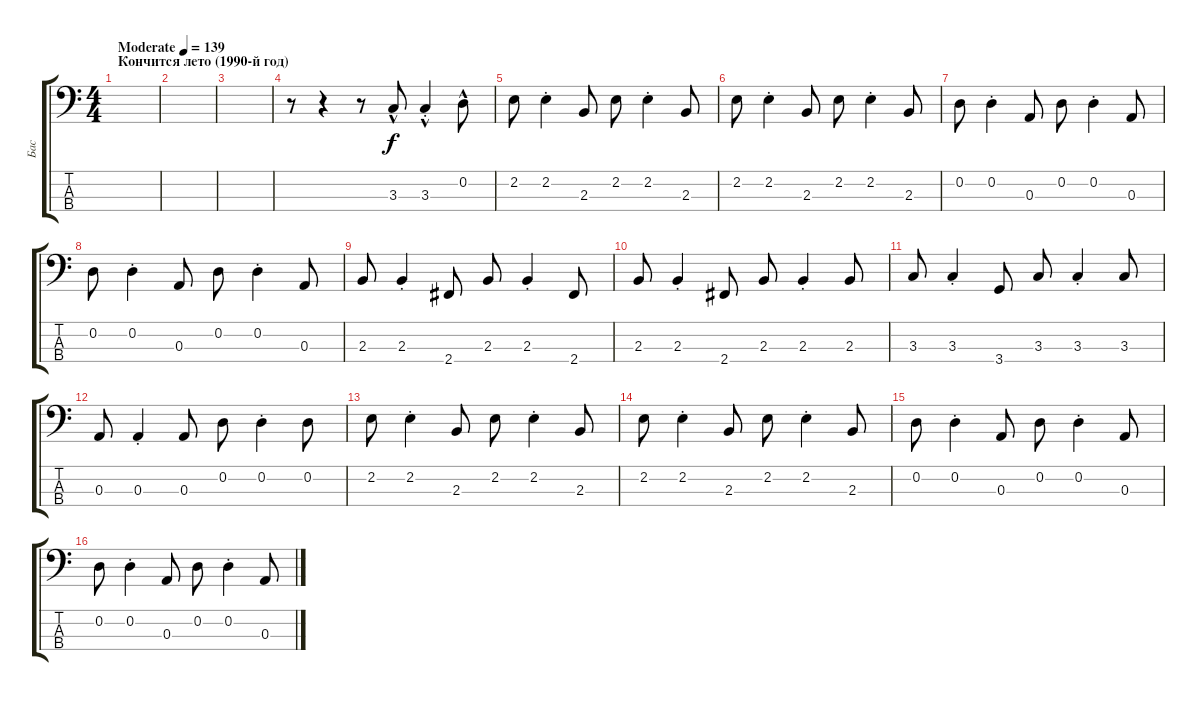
\track ("Бас" "Бас") {instrument electricbassfinger}
\staff {score tabs}
\tuning (G2 D2 A1 E1) {hide}
\ts (4 4)
\section ("" "Кончится лето (1990-й год)")
\tempo (139 "Moderate")
\clef f4
\ks c
|
|
|
r.8 r.4 r.8 3.3{hac}.8 3.3{hac st}.4 0.2{hac}.8 |
2.2.8{dy f} 2.2{st}.4 2.3.8 2.2.8 2.2{st}.4 2.3.8 |
2.2.8 2.2{st}.4 2.3.8 2.2.8 2.2{st}.4 2.3.8 |
0.2.8 0.2{st}.4 0.3.8 0.2.8 0.2{st}.4 0.3.8 |
0.2.8 0.2{st}.4 0.3.8 0.2.8 0.2{st}.4 0.3.8 |
2.3.8 2.3{st}.4 2.4.8 2.3.8 2.3{st}.4 2.4.8 |
2.3.8 2.3{st}.4 2.4.8 2.3.8 2.3{st}.4 2.3.8 |
3.3.8 3.3{st}.4 3.4.8 3.3.8 3.3{st}.4 3.3.8 |
0.3.8 0.3{st}.4 0.3.8 0.2.8 0.2{st}.4 0.2.8 |
2.2.8 2.2{st}.4 2.3.8 2.2.8 2.2{st}.4 2.3.8 |
2.2.8 2.2{st}.4 2.3.8 2.2.8 2.2{st}.4 2.3.8 |
0.2.8 0.2{st}.4 0.3.8 0.2.8 0.2{st}.4 0.3.8 |
0.2.8 0.2{st}.4 0.3.8 0.2.8 0.2{st}.4 0.3.8
